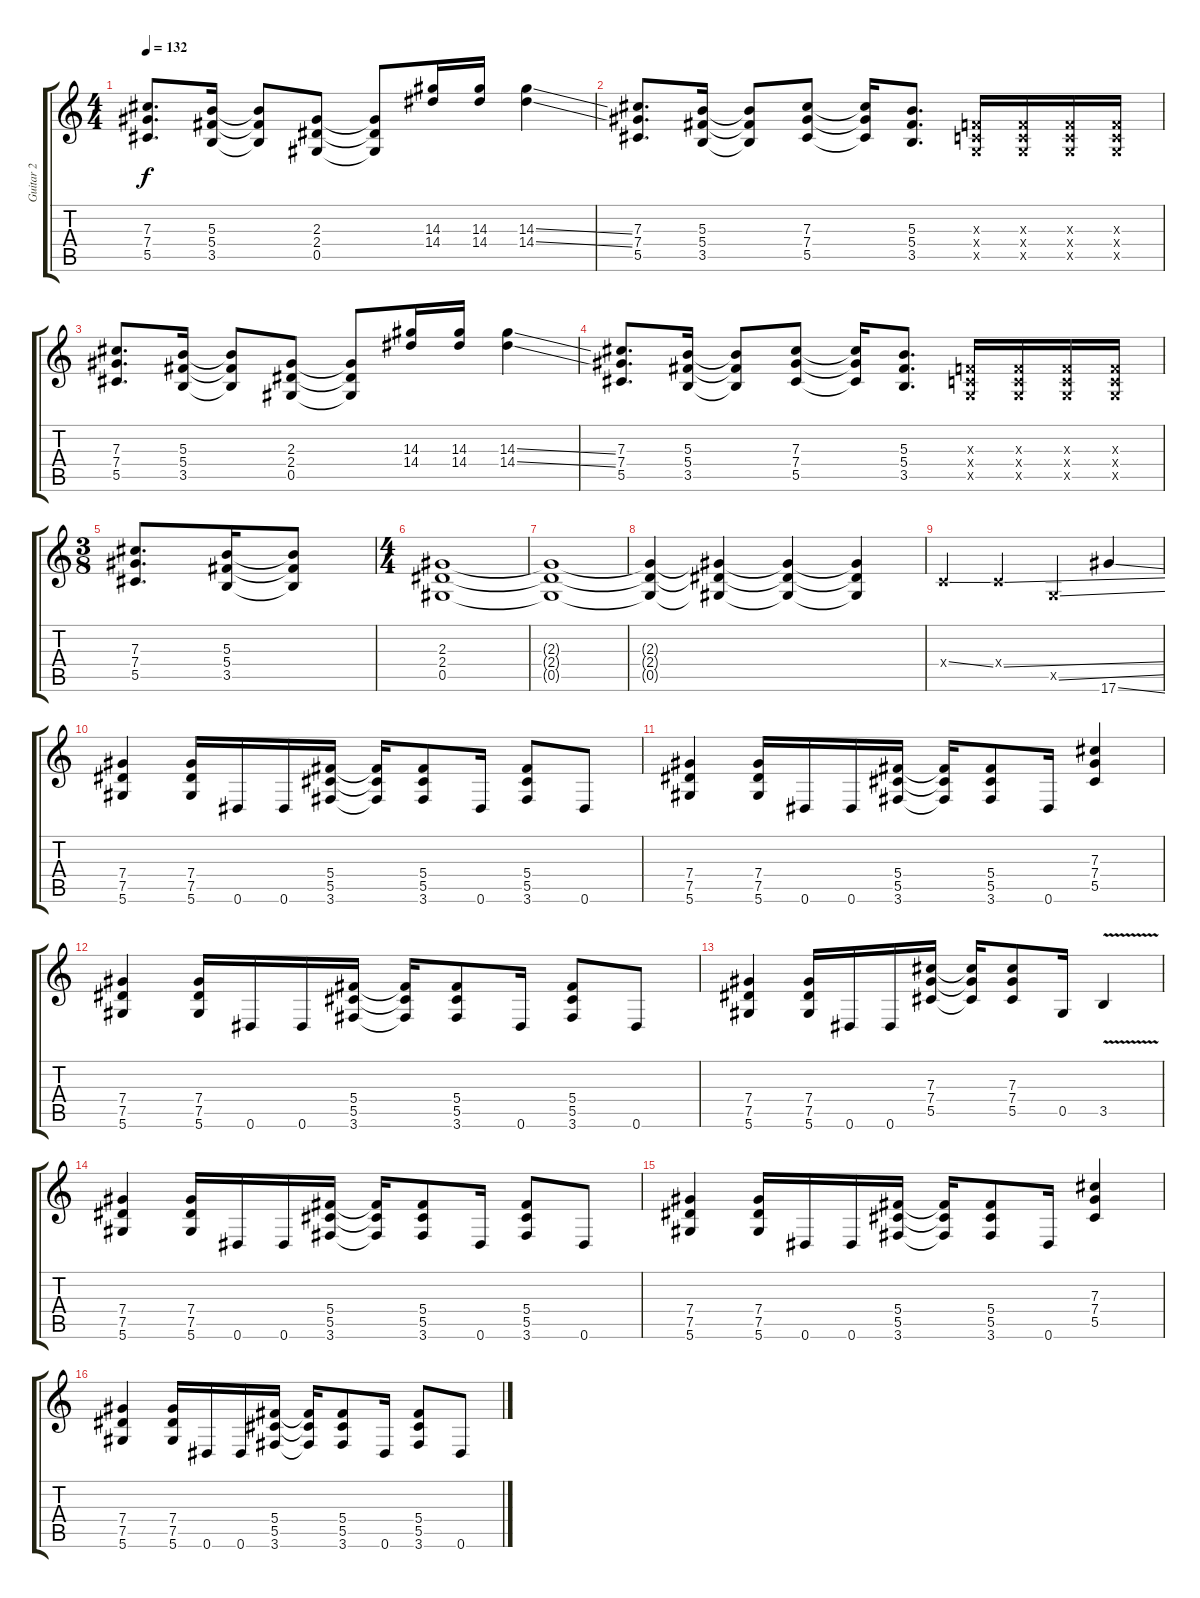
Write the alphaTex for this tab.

\track ("Guitar 2" "Guitar 2") {instrument distortionguitar}
\staff {score tabs}
\tuning (Eb4 Bb3 Gb3 Db3 Ab2 Eb2) {hide}
\ts (4 4)
\tempo 132
\clef g2
\ks c
(7.3 7.4 5.5).8{d dy f} (5.3 5.4 3.5).16 (5.3{t} 5.4{t} 3.5{t}).8 (2.3 2.4 0.5).8 (2.3{t} 2.4{t} 0.5{t}).8 (14.3 14.4).16 (14.3 14.4).16 (14.3{ss} 14.4{ss}).4 |
(7.3 7.4 5.5).8{d} (5.3 5.4 3.5).16 (5.3{t} 5.4{t} 3.5{t}).8 (7.3 7.4 5.5).8 (7.3{t} 7.4{t} 5.5{t}).16 (5.3 5.4 3.5).8{d} (-1.3{x} -1.4{x} -1.5{x}).16 (-1.3{x} -1.4{x} -1.5{x}).16 (-1.3{x} -1.4{x} -1.5{x}).16 (-1.3{x} -1.4{x} -1.5{x}).16 |
(7.3 7.4 5.5).8{d} (5.3 5.4 3.5).16 (5.3{t} 5.4{t} 3.5{t}).8 (2.3 2.4 0.5).8 (2.3{t} 2.4{t} 0.5{t}).8 (14.3 14.4).16 (14.3 14.4).16 (14.3{ss} 14.4{ss}).4 |
(7.3 7.4 5.5).8{d} (5.3 5.4 3.5).16 (5.3{t} 5.4{t} 3.5{t}).8 (7.3 7.4 5.5).8 (7.3{t} 7.4{t} 5.5{t}).16 (5.3 5.4 3.5).8{d} (-1.3{x} -1.4{x} -1.5{x}).16 (-1.3{x} -1.4{x} -1.5{x}).16 (-1.3{x} -1.4{x} -1.5{x}).16 (-1.3{x} -1.4{x} -1.5{x}).16 |
\ts (3 8)
(7.3 7.4 5.5).8{d} (5.3 5.4 3.5).16 (5.3{t} 5.4{t} 3.5{t}).8 |
\ts (4 4)
(2.3 2.4 0.5).1 |
(2.3{t} 2.4{t} 0.5{t}).1 |
(2.3{t} 2.4{t} 0.5{t}).4 (2.3{t} 2.4{t} 0.5{t}).4 (2.3{t} 2.4{t} 0.5{t}).4 (2.3{t} 2.4{t} 0.5{t}).4 |
-1.4{ss x}.4 -1.4{ss x}.4 -1.5{ss x}.4 17.6{ss}.4 |
(7.4 7.5 5.6).4 (7.4 7.5 5.6).16 0.6.16 0.6.16 (5.4 5.5 3.6).16 (5.4{t} 5.5{t} 3.6{t}).16 (5.4 5.5 3.6).8 0.6.16 (5.4 5.5 3.6).8 0.6.8 |
(7.4 7.5 5.6).4 (7.4 7.5 5.6).16 0.6.16 0.6.16 (5.4 5.5 3.6).16 (5.4{t} 5.5{t} 3.6{t}).16 (5.4 5.5 3.6).8 0.6.16 (7.3 7.4 5.5).4 |
(7.4 7.5 5.6).4 (7.4 7.5 5.6).16 0.6.16 0.6.16 (5.4 5.5 3.6).16 (5.4{t} 5.5{t} 3.6{t}).16 (5.4 5.5 3.6).8 0.6.16 (5.4 5.5 3.6).8 0.6.8 |
(7.4 7.5 5.6).4 (7.4 7.5 5.6).16 0.6.16 0.6.16 (7.3 7.4 5.5).16 (7.3{t} 7.4{t} 5.5{t}).16 (7.3 7.4 5.5).8 0.5.16 3.5{v}.4 |
(7.4 7.5 5.6).4 (7.4 7.5 5.6).16 0.6.16 0.6.16 (5.4 5.5 3.6).16 (5.4{t} 5.5{t} 3.6{t}).16 (5.4 5.5 3.6).8 0.6.16 (5.4 5.5 3.6).8 0.6.8 |
(7.4 7.5 5.6).4 (7.4 7.5 5.6).16 0.6.16 0.6.16 (5.4 5.5 3.6).16 (5.4{t} 5.5{t} 3.6{t}).16 (5.4 5.5 3.6).8 0.6.16 (7.3 7.4 5.5).4 |
(7.4 7.5 5.6).4 (7.4 7.5 5.6).16 0.6.16 0.6.16 (5.4 5.5 3.6).16 (5.4{t} 5.5{t} 3.6{t}).16 (5.4 5.5 3.6).8 0.6.16 (5.4 5.5 3.6).8 0.6.8
